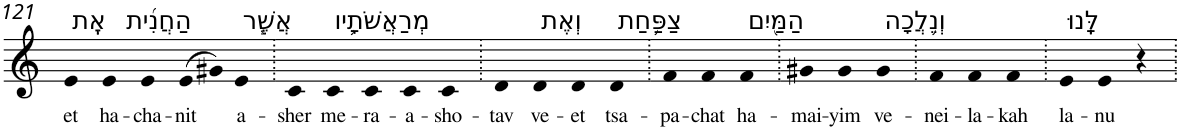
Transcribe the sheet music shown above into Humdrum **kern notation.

**kern	**text
*part1	*part1
*staff1	*staff1
*I"Piano	*
*I'Pno	*
!!LO:PB:g=z
*clefG2	*
*k[]	*
=121	=121
!LO:TX:a:t=אֶֽת	!
!	!LO:LY:b
4e	et
!LO:TX:a:t=הַחֲנִ֜ית	!
!	!LO:LY:b
4e	ha-
!	!LO:LY:b
4e	-cha-
!	!LO:LY:b
(>8e	-nit
8g#X)	.
!LO:TX:a:t=אֲשֶׁ֧ר	!
!	!LO:LY:b
4e	a-
=122.	=122.
!	!LO:LY:b
4c	-sher
!LO:TX:a:t=מְרַאֲשֹׁתָ֛יו	!
!	!LO:LY:b
4c	me-
!	!LO:LY:b
4c	-ra-
!	!LO:LY:b
4c	-a-
!	!LO:LY:b
4c	-sho-
=123.	=123.
!	!LO:LY:b
4d	-tav
!LO:TX:a:t=וְאֶת	!
!	!LO:LY:b
4d	ve-
!	!LO:LY:b
4d	-et
!LO:TX:a:t=צַפַּ֥חַת	!
!	!LO:LY:b
4d	tsa-
=124.	=124.
!	!LO:LY:b
4f	-pa-
!	!LO:LY:b
4f	-chat
!LO:TX:a:t=הַמַּ֖יִם	!
!	!LO:LY:b
4f	ha-
=125.	=125.
!	!LO:LY:b
4g#X	-mai-
!	!LO:LY:b
4g#	-yim
!LO:TX:a:t=וְנֵ֥לֲכָה	!
!	!LO:LY:b
4g#	ve-
=126.	=126.
!	!LO:LY:b
4f	-nei-
!	!LO:LY:b
4f	-la-
!	!LO:LY:b
4f	-kah
=127.	=127.
!LO:TX:a:t=לָּֽנוּ	!
!	!LO:LY:b
4e	la-
!	!LO:LY:b
4e	-nu
4r	.
=.	=.
*-	*-
